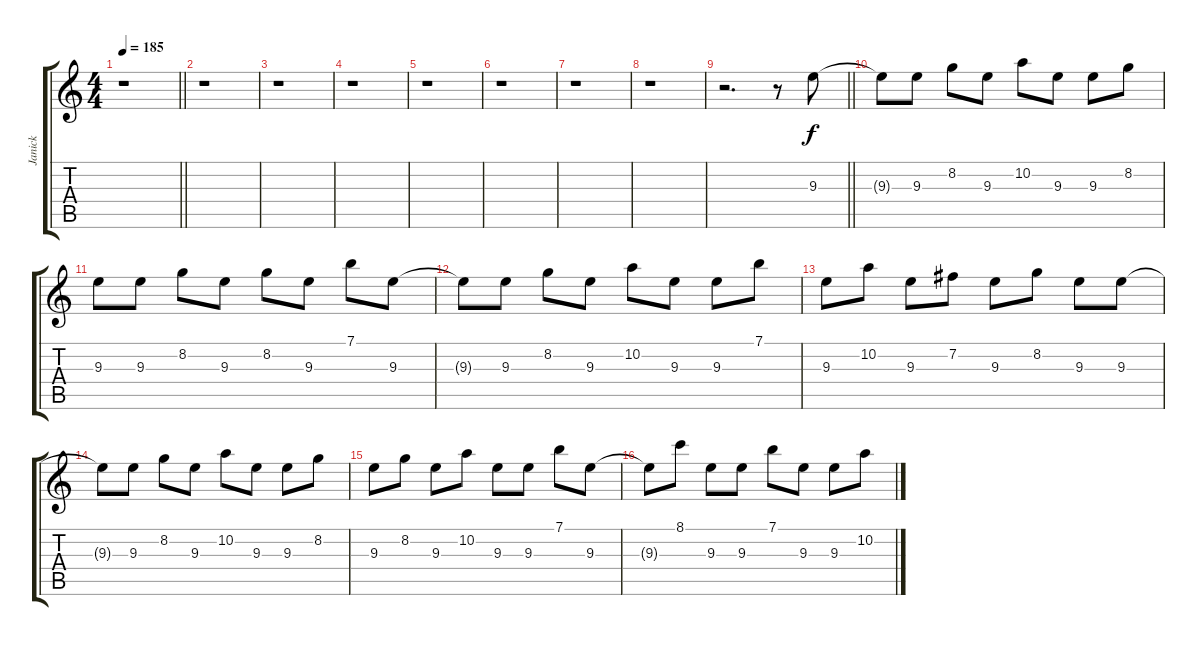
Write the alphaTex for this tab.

\track ("Janick" "Janick") {instrument overdrivenguitar}
\staff {score tabs}
\tuning (E4 B3 G3 D3 A2 E2) {hide}
\ts (4 4)
\tempo 185
\clef g2
\barLineRight lightlight
\ks c
r.1{dy f} |
r.1 |
r.1 |
r.1 |
r.1 |
r.1 |
r.1 |
r.1 |
\barLineRight lightlight
r.2{d volume 16} r.8 9.3.8 |
9.3{t}.8 9.3.8 8.2.8 9.3.8 10.2.8 9.3.8 9.3.8 8.2.8 |
9.3.8 9.3.8 8.2.8 9.3.8 8.2.8 9.3.8 7.1.8 9.3.8 |
9.3{t}.8 9.3.8 8.2.8 9.3.8 10.2.8 9.3.8 9.3.8 7.1.8 |
9.3.8 10.2.8 9.3.8 7.2.8 9.3.8 8.2.8 9.3.8 9.3.8 |
9.3{t}.8 9.3.8 8.2.8 9.3.8 10.2.8 9.3.8 9.3.8 8.2.8 |
9.3.8 8.2.8 9.3.8 10.2.8 9.3.8 9.3.8 7.1.8 9.3.8 |
9.3{t}.8 8.1.8 9.3.8 9.3.8 7.1.8 9.3.8 9.3.8 10.2.8
